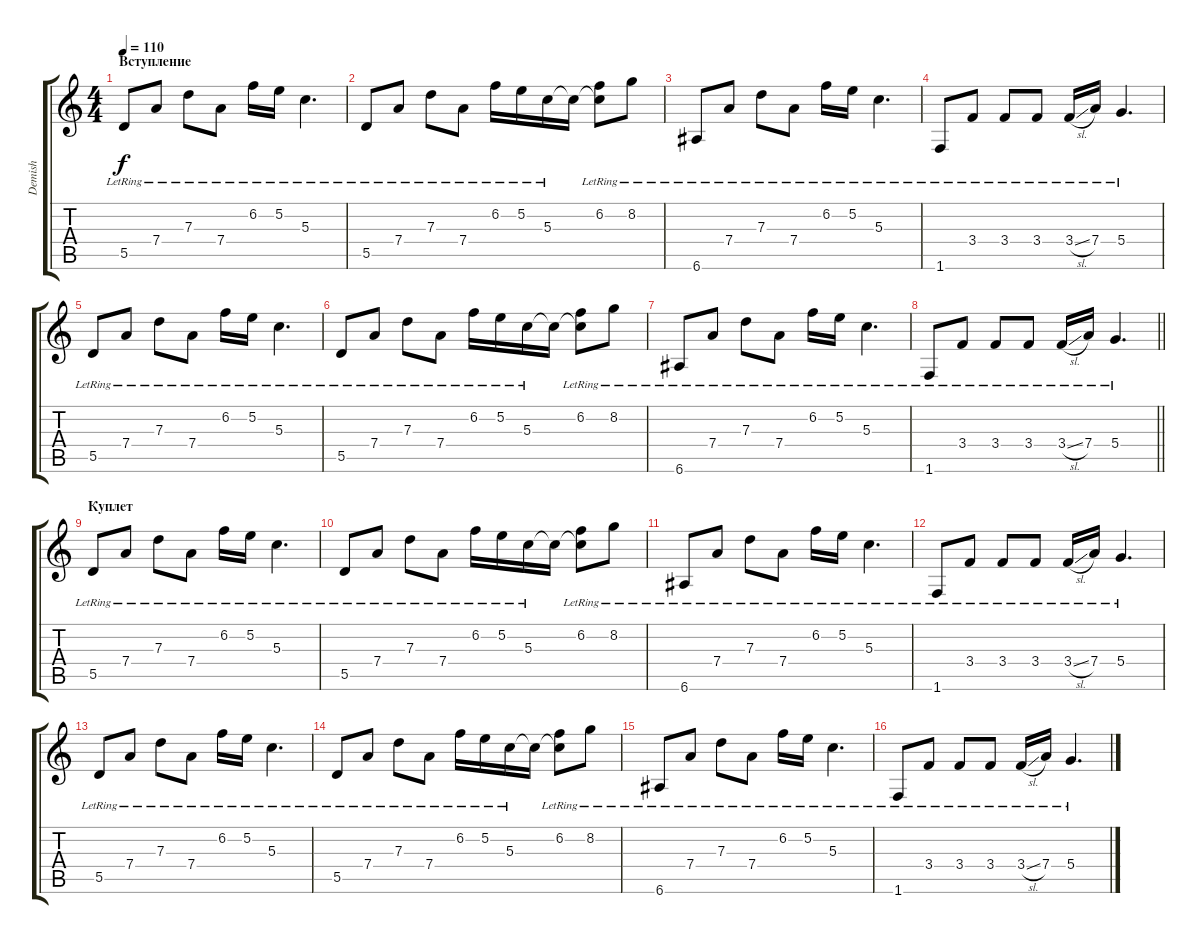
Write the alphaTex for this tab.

\track ("Demish" "Demish") {instrument electricguitarjazz}
\staff {score tabs}
\tuning (E4 B3 G3 D3 A2 E2) {hide}
\ts (4 4)
\section ("" "Вступление")
\tempo 110
\clef g2
\ks c
5.5{lr}.8{dy f instrument electricguitarjazz} 7.4{lr}.8 7.3{lr}.8 7.4{lr}.8 6.2{lr}.16 5.2{lr}.16 5.3{lr}.4{d} |
5.5{lr}.8 7.4{lr}.8 7.3{lr}.8 7.4{lr}.8 6.2{lr}.16 5.2{lr}.16 5.3{lr}.16 5.3{t}.16 (6.2{lr} 5.3{t}).8 8.2{lr}.8 |
6.6{lr}.8 7.4{lr}.8 7.3{lr}.8 7.4{lr}.8 6.2{lr}.16 5.2{lr}.16 5.3{lr}.4{d} |
1.6{lr}.8 3.4{lr}.8 3.4{lr}.8 3.4{lr}.8 3.4{sl lr}.16 7.4{lr}.16 5.4{lr}.4{d} |
5.5{lr}.8 7.4{lr}.8 7.3{lr}.8 7.4{lr}.8 6.2{lr}.16 5.2{lr}.16 5.3{lr}.4{d} |
5.5{lr}.8 7.4{lr}.8 7.3{lr}.8 7.4{lr}.8 6.2{lr}.16 5.2{lr}.16 5.3{lr}.16 5.3{t}.16 (6.2{lr} 5.3{t}).8 8.2{lr}.8 |
6.6{lr}.8 7.4{lr}.8 7.3{lr}.8 7.4{lr}.8 6.2{lr}.16 5.2{lr}.16 5.3{lr}.4{d} |
\barLineRight lightlight
1.6{lr}.8 3.4{lr}.8 3.4{lr}.8 3.4{lr}.8 3.4{sl lr}.16 7.4{lr}.16 5.4{lr}.4{d} |
\section ("" "Куплет")
5.5{lr}.8 7.4{lr}.8 7.3{lr}.8 7.4{lr}.8 6.2{lr}.16 5.2{lr}.16 5.3{lr}.4{d} |
5.5{lr}.8 7.4{lr}.8 7.3{lr}.8 7.4{lr}.8 6.2{lr}.16 5.2{lr}.16 5.3{lr}.16 5.3{t}.16 (6.2{lr} 5.3{t}).8 8.2{lr}.8 |
6.6{lr}.8 7.4{lr}.8 7.3{lr}.8 7.4{lr}.8 6.2{lr}.16 5.2{lr}.16 5.3{lr}.4{d} |
1.6{lr}.8 3.4{lr}.8 3.4{lr}.8 3.4{lr}.8 3.4{sl lr}.16 7.4{lr}.16 5.4{lr}.4{d} |
5.5{lr}.8 7.4{lr}.8 7.3{lr}.8 7.4{lr}.8 6.2{lr}.16 5.2{lr}.16 5.3{lr}.4{d} |
5.5{lr}.8 7.4{lr}.8 7.3{lr}.8 7.4{lr}.8 6.2{lr}.16 5.2{lr}.16 5.3{lr}.16 5.3{t}.16 (6.2{lr} 5.3{t}).8 8.2{lr}.8 |
6.6{lr}.8 7.4{lr}.8 7.3{lr}.8 7.4{lr}.8 6.2{lr}.16 5.2{lr}.16 5.3{lr}.4{d} |
1.6{lr}.8 3.4{lr}.8 3.4{lr}.8 3.4{lr}.8 3.4{sl lr}.16 7.4{lr}.16 5.4{lr}.4{d}
